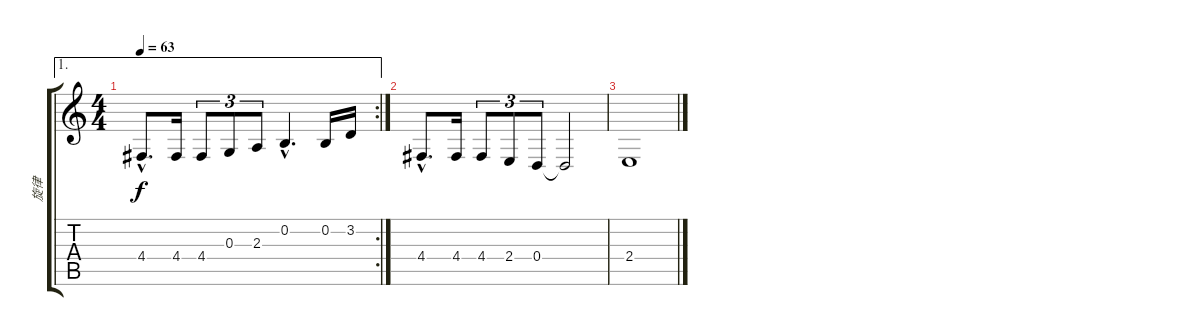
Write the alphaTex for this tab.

\track ("旋律" "旋律") {instrument tremolostrings}
\staff {score tabs}
\tuning (E4 B3 G3 D3 A2 E2) {hide}
\ae 1
\rc 2
\ts (4 4)
\tempo 63
\clef g2
\ks aminor
4.4{hac}.8{d dy f} 4.4.16 4.4.8{tu (3 2)} 0.3.8{tu (3 2)} 2.3.8{tu (3 2)} 0.2{hac}.4{d} 0.2.16 3.2.16 |
4.4{hac}.8{d} 4.4.16 4.4.8{tu (3 2)} 2.4.8{tu (3 2)} 0.4.8{tu (3 2)} 0.4{t}.2 |
2.4.1
